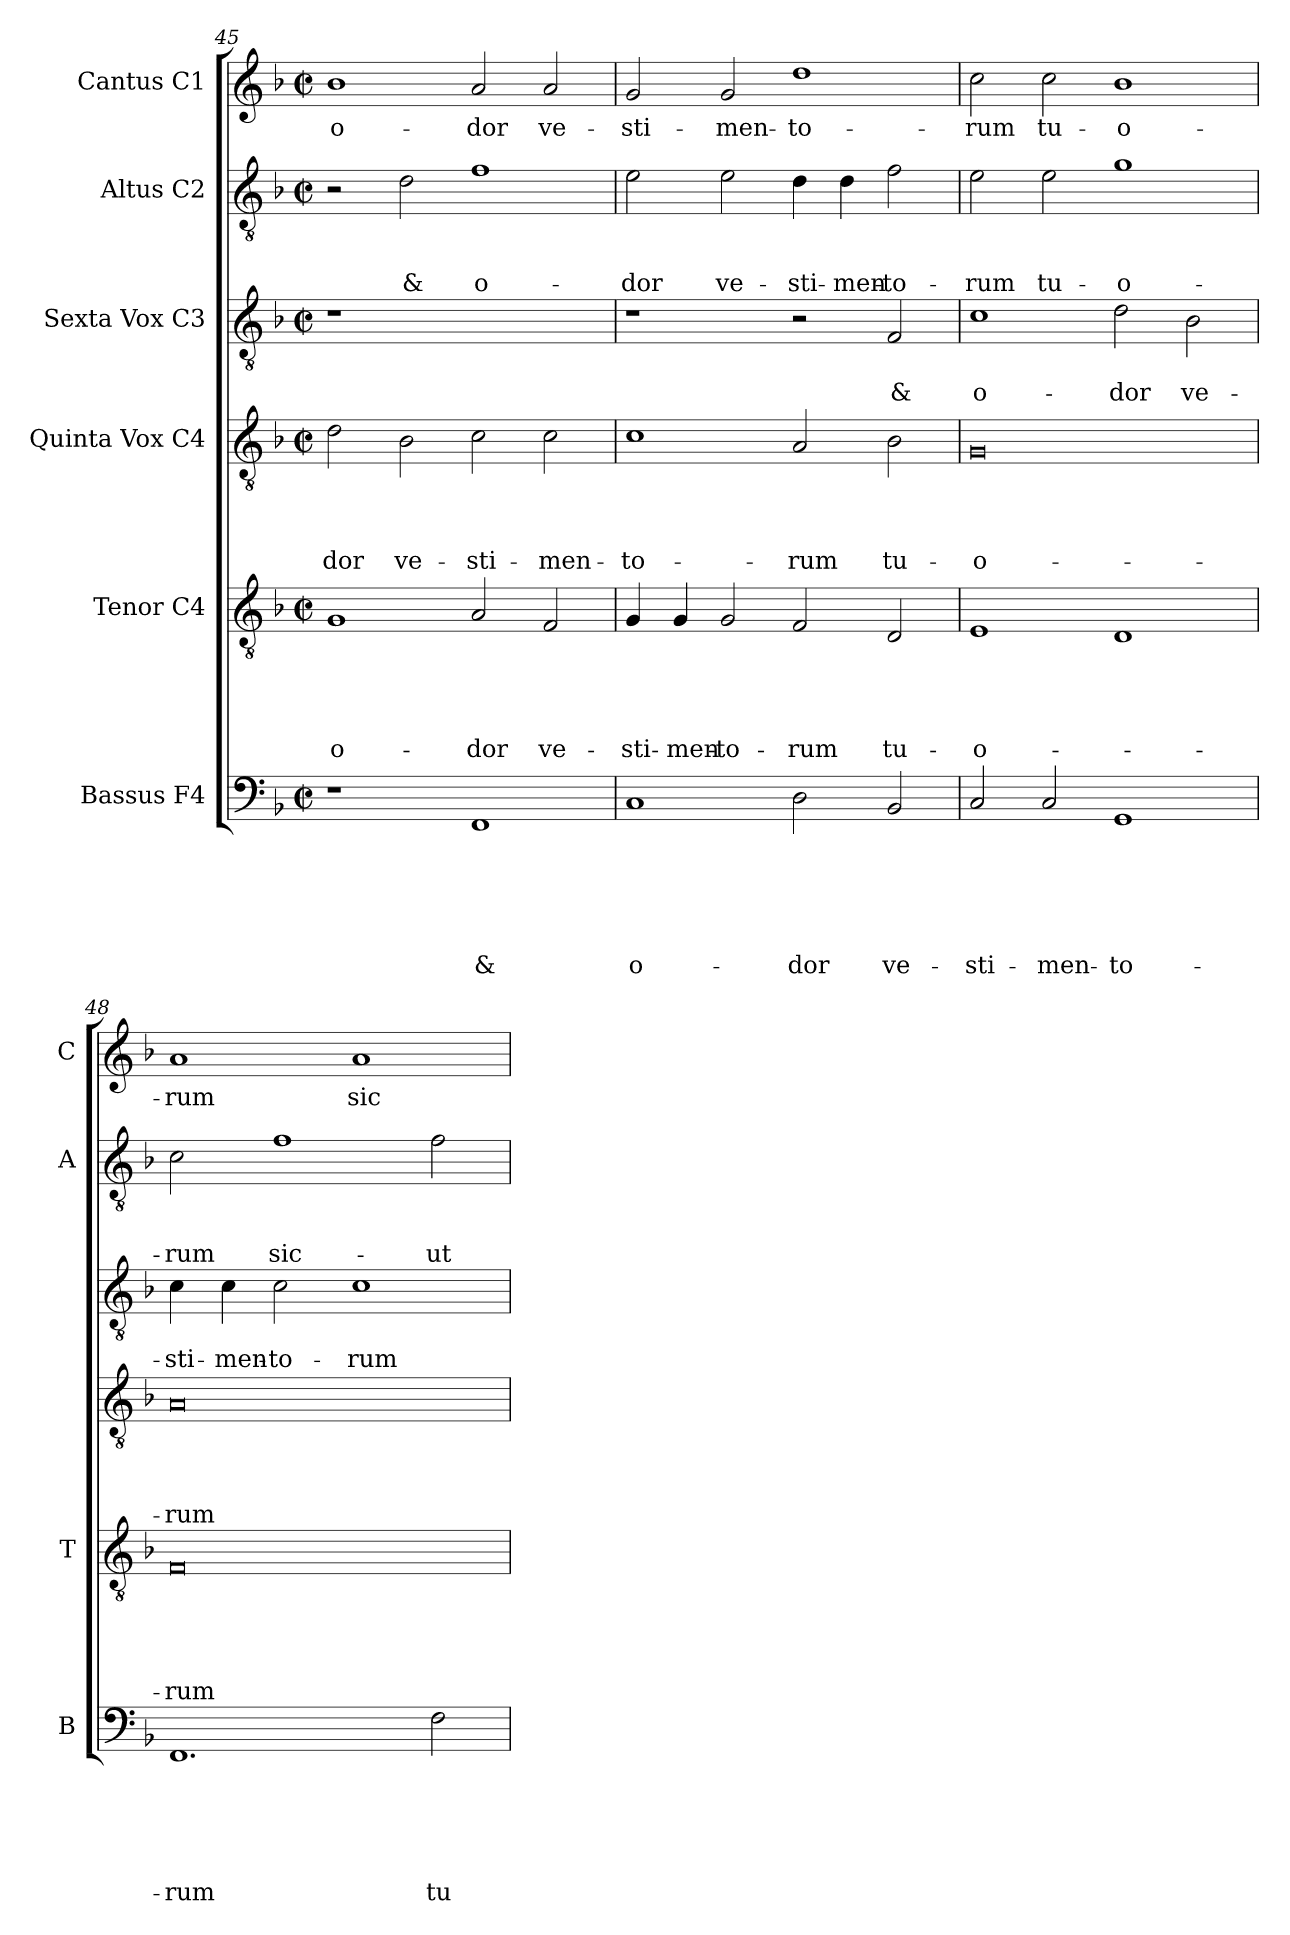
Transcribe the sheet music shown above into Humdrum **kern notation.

**kern	**text	**text	**text	**text	**text	**text	**kern	**text	**text	**text	**text	**text	**kern	**text	**text	**text	**text	**kern	**text	**text	**kern	**text	**text	**text	**kern	**text
*part6	*part6	*part6	*part6	*part6	*part6	*part6	*part5	*part5	*part5	*part5	*part5	*part5	*part4	*part4	*part4	*part4	*part4	*part3	*part3	*part3	*part2	*part2	*part2	*part2	*part1	*part1
*staff6	*staff6	*staff6	*staff6	*staff6	*staff6	*staff6	*staff5	*staff5	*staff5	*staff5	*staff5	*staff5	*staff4	*staff4	*staff4	*staff4	*staff4	*staff3	*staff3	*staff3	*staff2	*staff2	*staff2	*staff2	*staff1	*staff1
*I"Bassus F4	*	*	*	*	*	*	*I"Tenor C4	*	*	*	*	*	*I"Quinta Vox C4	*	*	*	*	*I"Sexta Vox C3	*	*	*I"Altus C2	*	*	*	*I"Cantus C1	*
*I'B	*	*	*	*	*	*	*I'T	*	*	*	*	*	*	*	*	*	*	*	*	*	*I'A	*	*	*	*I'C	*
*clefF4	*	*	*	*	*	*	*clefGv2	*	*	*	*	*	*clefGv2	*	*	*	*	*clefGv2	*	*	*clefGv2	*	*	*	*clefG2	*
*k[b-]	*	*	*	*	*	*	*k[b-]	*	*	*	*	*	*k[b-]	*	*	*	*	*k[b-]	*	*	*k[b-]	*	*	*	*k[b-]	*
*F:	*	*	*	*	*	*	*F:	*	*	*	*	*	*F:	*	*	*	*	*F:	*	*	*F:	*	*	*	*F:	*
*M2/2	*	*	*	*	*	*	*M2/2	*	*	*	*	*	*M2/2	*	*	*	*	*M2/2	*	*	*M2/2	*	*	*	*M2/2	*
*met(c|)	*	*	*	*	*	*	*met(c|)	*	*	*	*	*	*met(c|)	*	*	*	*	*met(c|)	*	*	*met(c|)	*	*	*	*met(c|)	*
=45	=45	=45	=45	=45	=45	=45	=45	=45	=45	=45	=45	=45	=45	=45	=45	=45	=45	=45	=45	=45	=45	=45	=45	=45	=45	=45
!	!	!	!	!	!	!	!	!	!	!	!	!LO:LY:b	!	!	!	!	!LO:LY:b	!	!	!	!	!	!	!	!	!LO:LY:b
1r	.	.	.	.	.	.	1G	.	.	.	.	o-	2d\	.	.	.	-dor	1r	.	.	2r	.	.	.	1b-	o-
!	!	!	!	!	!	!	!	!	!	!	!	!	!	!	!	!	!LO:LY:b	!	!	!	!	!	!	!LO:LY:b	!	!
.	.	.	.	.	.	.	.	.	.	.	.	.	2B-\	.	.	.	ve-	.	.	.	2d\	.	.	&	.	.
!	!	!	!	!	!	!LO:LY:b	!	!	!	!	!	!LO:LY:b	!	!	!	!	!LO:LY:b	!	!	!	!	!	!	!LO:LY:b	!	!LO:LY:b
1FF	.	.	.	.	.	&	2A/	.	.	.	.	-dor	2c\	.	.	.	-sti-	1ryy	.	.	1f	.	.	o-	2a/	-dor
!	!	!	!	!	!	!	!	!	!	!	!	!LO:LY:b	!	!	!	!	!LO:LY:b	!	!	!	!	!	!	!	!	!LO:LY:b
.	.	.	.	.	.	.	2F/	.	.	.	.	ve-	2c\	.	.	.	-men-	.	.	.	.	.	.	.	2a/	ve-
=46	=46	=46	=46	=46	=46	=46	=46	=46	=46	=46	=46	=46	=46	=46	=46	=46	=46	=46	=46	=46	=46	=46	=46	=46	=46	=46
!	!	!	!	!	!	!LO:LY:b	!	!	!	!	!	!LO:LY:b	!	!	!	!	!LO:LY:b	!	!	!	!	!	!	!LO:LY:b	!	!LO:LY:b
1C	.	.	.	.	.	o-	4G/	.	.	.	.	-sti-	1c	.	.	.	-to-	1r	.	.	2e\	.	.	-dor	2g/	-sti-
!	!	!	!	!	!	!	!	!	!	!	!	!LO:LY:b	!	!	!	!	!	!	!	!	!	!	!	!	!	!
.	.	.	.	.	.	.	4G/	.	.	.	.	-men-	.	.	.	.	.	.	.	.	.	.	.	.	.	.
!	!	!	!	!	!	!	!	!	!	!	!	!LO:LY:b	!	!	!	!	!	!	!	!	!	!	!	!LO:LY:b	!	!LO:LY:b
.	.	.	.	.	.	.	2G/	.	.	.	.	-to-	.	.	.	.	.	.	.	.	2e\	.	.	ve-	2g/	-men-
!	!	!	!	!	!	!LO:LY:b	!	!	!	!	!	!LO:LY:b	!	!	!	!	!LO:LY:b	!	!	!	!	!	!	!LO:LY:b	!	!LO:LY:b
2D\	.	.	.	.	.	-dor	2F/	.	.	.	.	-rum	2A/	.	.	.	-rum	2r	.	.	4d\	.	.	-sti-	1dd	-to-
!	!	!	!	!	!	!	!	!	!	!	!	!	!	!	!	!	!	!	!	!	!	!	!	!LO:LY:b	!	!
.	.	.	.	.	.	.	.	.	.	.	.	.	.	.	.	.	.	.	.	.	4d\	.	.	-men-	.	.
!	!	!	!	!	!	!LO:LY:b	!	!	!	!	!	!LO:LY:b	!	!	!	!	!LO:LY:b	!	!	!LO:LY:b	!	!	!	!LO:LY:b	!	!
2BB-/	.	.	.	.	.	ve-	2D/	.	.	.	.	tu-	2B-\	.	.	.	tu-	2F/	.	&	2f\	.	.	-to-	.	.
=47	=47	=47	=47	=47	=47	=47	=47	=47	=47	=47	=47	=47	=47	=47	=47	=47	=47	=47	=47	=47	=47	=47	=47	=47	=47	=47
!	!	!	!	!	!	!LO:LY:b	!	!	!	!	!	!LO:LY:b	!	!	!	!	!LO:LY:b	!	!	!LO:LY:b	!	!	!	!LO:LY:b	!	!LO:LY:b
2C/	.	.	.	.	.	-sti-	1E	.	.	.	.	-o-	0G	.	.	.	-o-	1c	.	o-	2e\	.	.	-rum	2cc\	-rum
!	!	!	!	!	!	!LO:LY:b	!	!	!	!	!	!	!	!	!	!	!	!	!	!	!	!	!	!LO:LY:b	!	!LO:LY:b
2C/	.	.	.	.	.	-men-	.	.	.	.	.	.	.	.	.	.	.	.	.	.	2e\	.	.	tu-	2cc\	tu-
!	!	!	!	!	!	!LO:LY:b	!	!	!	!	!	!	!	!	!	!	!	!	!	!LO:LY:b	!	!	!	!LO:LY:b	!	!LO:LY:b
1GG	.	.	.	.	.	-to-	1D	.	.	.	.	.	.	.	.	.	.	2d\	.	-dor	1g	.	.	-o-	1b-	-o-
!	!	!	!	!	!	!	!	!	!	!	!	!	!	!	!	!	!	!	!	!LO:LY:b	!	!	!	!	!	!
.	.	.	.	.	.	.	.	.	.	.	.	.	.	.	.	.	.	2B-\	.	ve-	.	.	.	.	.	.
!!LO:PB:g=z
=48	=48	=48	=48	=48	=48	=48	=48	=48	=48	=48	=48	=48	=48	=48	=48	=48	=48	=48	=48	=48	=48	=48	=48	=48	=48	=48
!	!	!	!	!	!	!LO:LY:b	!	!	!	!	!	!LO:LY:b	!	!	!	!	!LO:LY:b	!	!	!LO:LY:b	!	!	!	!LO:LY:b	!	!LO:LY:b
1.FF	.	.	.	.	.	-rum	0F	.	.	.	.	-rum	0A	.	.	.	-rum	4c\	.	-sti-	2c\	.	.	-rum	1a	-rum
!	!	!	!	!	!	!	!	!	!	!	!	!	!	!	!	!	!	!	!	!LO:LY:b	!	!	!	!	!	!
.	.	.	.	.	.	.	.	.	.	.	.	.	.	.	.	.	.	4c\	.	-men-	.	.	.	.	.	.
!	!	!	!	!	!	!	!	!	!	!	!	!	!	!	!	!	!	!	!	!LO:LY:b	!	!	!	!LO:LY:b	!	!
.	.	.	.	.	.	.	.	.	.	.	.	.	.	.	.	.	.	2c\	.	-to-	1f	.	.	sic-	.	.
!	!	!	!	!	!	!	!	!	!	!	!	!	!	!	!	!	!	!	!	!LO:LY:b	!	!	!	!	!	!LO:LY:b
.	.	.	.	.	.	.	.	.	.	.	.	.	.	.	.	.	.	1c	.	-rum	.	.	.	.	1a	sic-
!	!	!	!	!	!	!LO:LY:b	!	!	!	!	!	!	!	!	!	!	!	!	!	!	!	!	!	!LO:LY:b	!	!
2F\	.	.	.	.	.	tu-	.	.	.	.	.	.	.	.	.	.	.	.	.	.	2f\	.	.	-ut	.	.
=	=	=	=	=	=	=	=	=	=	=	=	=	=	=	=	=	=	=	=	=	=	=	=	=	=	=
*-	*-	*-	*-	*-	*-	*-	*-	*-	*-	*-	*-	*-	*-	*-	*-	*-	*-	*-	*-	*-	*-	*-	*-	*-	*-	*-
